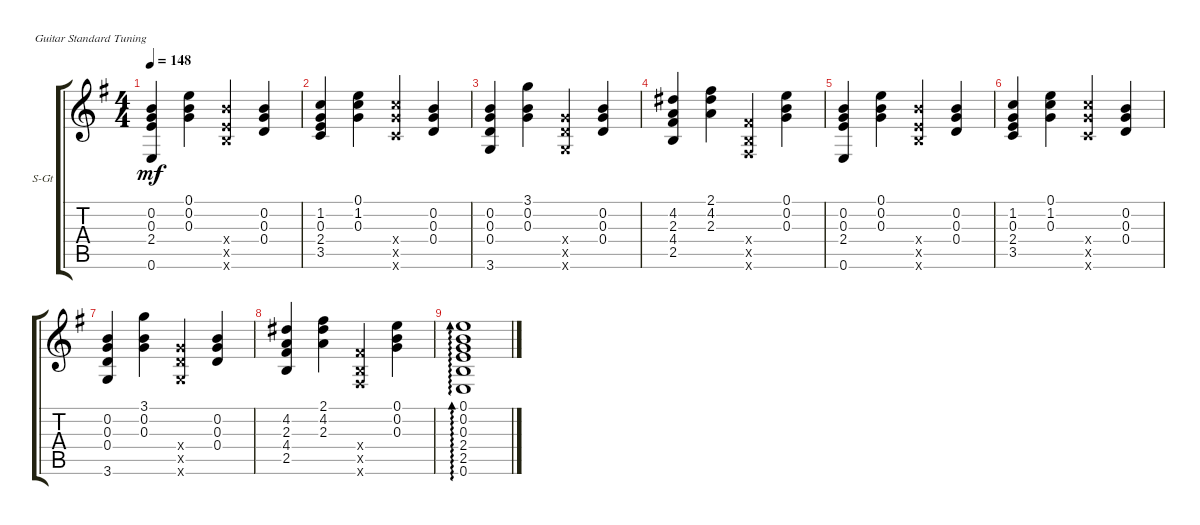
\defaultSystemsLayout 4
\bracketExtendMode groupsimilarinstruments
\firstSystemTrackNameOrientation horizontal
\otherSystemsTrackNameOrientation horizontal
\track ("Steel Guitar" "S-Gt") {instrument acousticguitarsteel}
\staff {score tabs}
\tuning (E4 B3 G3 D3 A2 E2)
\ts (4 4)
\tempo 148
\clef g2
\ks eminor
(0.6 2.4 0.3 0.2).4{dy mf} (0.3 0.2 0.1).4 (7.6{x} 7.5{x} 9.4{x}).4 (0.4 0.3 0.2).4 |
(3.5 2.4 0.3 1.2).4 (0.3 1.2 0.1).4 (8.6{x} 10.5{x} 10.4{x}).4 (0.4 0.3 0.2).4 |
(3.6 0.4 0.3 0.2).4 (0.3 0.2 3.1).4 (3.6{x} 5.5{x} 5.4{x}).4 (0.4 0.3 0.2).4 |
(2.5 4.4 2.3 4.2).4 (2.3 4.2 2.1).4 (2.6{x} 2.5{x} 4.4{x}).4 (0.3 0.2 0.1).4 |
(0.6 2.4 0.3 0.2).4 (0.3 0.2 0.1).4 (7.6{x} 7.5{x} 9.4{x}).4 (0.4 0.3 0.2).4 |
(3.5 2.4 0.3 1.2).4 (0.3 1.2 0.1).4 (8.6{x} 10.5{x} 10.4{x}).4 (0.4 0.3 0.2).4 |
(3.6 0.4 0.3 0.2).4 (0.3 0.2 3.1).4 (3.6{x} 5.5{x} 5.4{x}).4 (0.4 0.3 0.2).4 |
(2.5 4.4 2.3 4.2).4 (2.3 4.2 2.1).4 (2.6{x} 2.5{x} 4.4{x}).4 (0.3 0.2 0.1).4 |
(0.6 2.5 2.4 0.3 0.2 0.1).1{ad 0}
